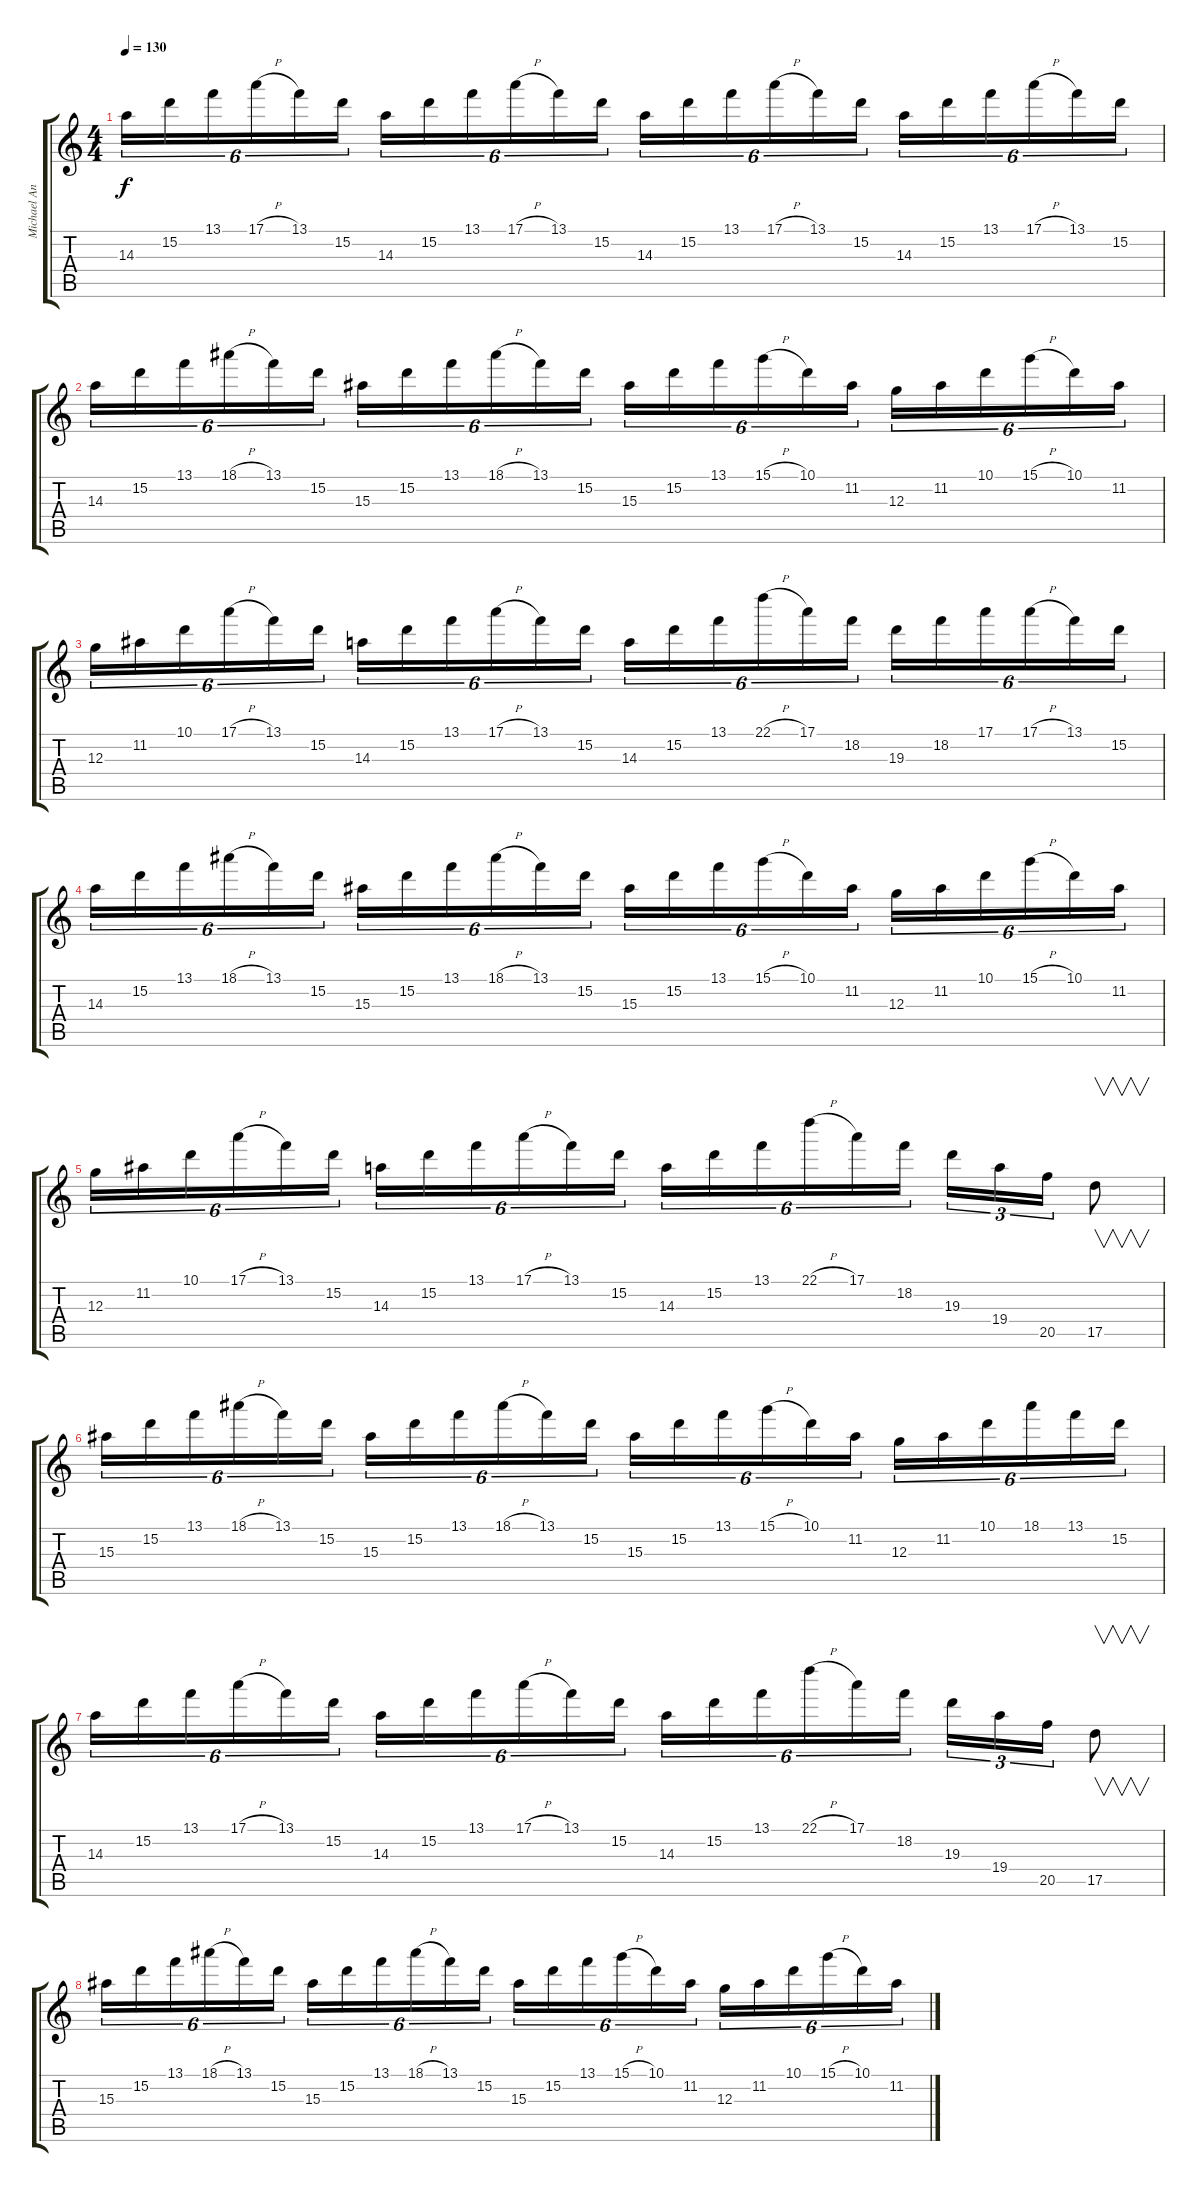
\track ("Michael Angelo" "Michael An") {instrument overdrivenguitar}
\staff {score tabs}
\tuning (E4 B3 G3 D3 A2 E2) {hide}
\ts (4 4)
\tempo 130
\clef g2
\ks c
14.3.16{tu (6 4) dy f instrument overdrivenguitar} 15.2.16{tu (6 4)} 13.1.16{tu (6 4)} 17.1{h}.16{tu (6 4)} 13.1.16{tu (6 4)} 15.2.16{tu (6 4)} 14.3.16{tu (6 4)} 15.2.16{tu (6 4)} 13.1.16{tu (6 4)} 17.1{h}.16{tu (6 4)} 13.1.16{tu (6 4)} 15.2.16{tu (6 4)} 14.3.16{tu (6 4)} 15.2.16{tu (6 4)} 13.1.16{tu (6 4)} 17.1{h}.16{tu (6 4)} 13.1.16{tu (6 4)} 15.2.16{tu (6 4)} 14.3.16{tu (6 4)} 15.2.16{tu (6 4)} 13.1.16{tu (6 4)} 17.1{h}.16{tu (6 4)} 13.1.16{tu (6 4)} 15.2.16{tu (6 4)} |
14.3.16{tu (6 4)} 15.2.16{tu (6 4)} 13.1.16{tu (6 4)} 18.1{h}.16{tu (6 4)} 13.1.16{tu (6 4)} 15.2.16{tu (6 4)} 15.3.16{tu (6 4)} 15.2.16{tu (6 4)} 13.1.16{tu (6 4)} 18.1{h}.16{tu (6 4)} 13.1.16{tu (6 4)} 15.2.16{tu (6 4)} 15.3.16{tu (6 4)} 15.2.16{tu (6 4)} 13.1.16{tu (6 4)} 15.1{h}.16{tu (6 4)} 10.1.16{tu (6 4)} 11.2.16{tu (6 4)} 12.3.16{tu (6 4)} 11.2.16{tu (6 4)} 10.1.16{tu (6 4)} 15.1{h}.16{tu (6 4)} 10.1.16{tu (6 4)} 11.2.16{tu (6 4)} |
12.3.16{tu (6 4)} 11.2.16{tu (6 4)} 10.1.16{tu (6 4)} 17.1{h}.16{tu (6 4)} 13.1.16{tu (6 4)} 15.2.16{tu (6 4)} 14.3.16{tu (6 4)} 15.2.16{tu (6 4)} 13.1.16{tu (6 4)} 17.1{h}.16{tu (6 4)} 13.1.16{tu (6 4)} 15.2.16{tu (6 4)} 14.3.16{tu (6 4)} 15.2.16{tu (6 4)} 13.1.16{tu (6 4)} 22.1{h}.16{tu (6 4)} 17.1.16{tu (6 4)} 18.2.16{tu (6 4)} 19.3.16{tu (6 4)} 18.2.16{tu (6 4)} 17.1.16{tu (6 4)} 17.1{h}.16{tu (6 4)} 13.1.16{tu (6 4)} 15.2.16{tu (6 4)} |
14.3.16{tu (6 4)} 15.2.16{tu (6 4)} 13.1.16{tu (6 4)} 18.1{h}.16{tu (6 4)} 13.1.16{tu (6 4)} 15.2.16{tu (6 4)} 15.3.16{tu (6 4)} 15.2.16{tu (6 4)} 13.1.16{tu (6 4)} 18.1{h}.16{tu (6 4)} 13.1.16{tu (6 4)} 15.2.16{tu (6 4)} 15.3.16{tu (6 4)} 15.2.16{tu (6 4)} 13.1.16{tu (6 4)} 15.1{h}.16{tu (6 4)} 10.1.16{tu (6 4)} 11.2.16{tu (6 4)} 12.3.16{tu (6 4)} 11.2.16{tu (6 4)} 10.1.16{tu (6 4)} 15.1{h}.16{tu (6 4)} 10.1.16{tu (6 4)} 11.2.16{tu (6 4)} |
12.3.16{tu (6 4)} 11.2.16{tu (6 4)} 10.1.16{tu (6 4)} 17.1{h}.16{tu (6 4)} 13.1.16{tu (6 4)} 15.2.16{tu (6 4)} 14.3.16{tu (6 4)} 15.2.16{tu (6 4)} 13.1.16{tu (6 4)} 17.1{h}.16{tu (6 4)} 13.1.16{tu (6 4)} 15.2.16{tu (6 4)} 14.3.16{tu (6 4)} 15.2.16{tu (6 4)} 13.1.16{tu (6 4)} 22.1{h}.16{tu (6 4)} 17.1.16{tu (6 4)} 18.2.16{tu (6 4)} 19.3.16{tu (3 2)} 19.4.16{tu (3 2)} 20.5.16{tu (3 2)} 17.5.8{v} |
15.3.16{tu (6 4)} 15.2.16{tu (6 4)} 13.1.16{tu (6 4)} 18.1{h}.16{tu (6 4)} 13.1.16{tu (6 4)} 15.2.16{tu (6 4)} 15.3.16{tu (6 4)} 15.2.16{tu (6 4)} 13.1.16{tu (6 4)} 18.1{h}.16{tu (6 4)} 13.1.16{tu (6 4)} 15.2.16{tu (6 4)} 15.3.16{tu (6 4)} 15.2.16{tu (6 4)} 13.1.16{tu (6 4)} 15.1{h}.16{tu (6 4)} 10.1.16{tu (6 4)} 11.2.16{tu (6 4)} 12.3.16{tu (6 4)} 11.2.16{tu (6 4)} 10.1.16{tu (6 4)} 18.1.16{tu (6 4)} 13.1.16{tu (6 4)} 15.2.16{tu (6 4)} |
14.3.16{tu (6 4)} 15.2.16{tu (6 4)} 13.1.16{tu (6 4)} 17.1{h}.16{tu (6 4)} 13.1.16{tu (6 4)} 15.2.16{tu (6 4)} 14.3.16{tu (6 4)} 15.2.16{tu (6 4)} 13.1.16{tu (6 4)} 17.1{h}.16{tu (6 4)} 13.1.16{tu (6 4)} 15.2.16{tu (6 4)} 14.3.16{tu (6 4)} 15.2.16{tu (6 4)} 13.1.16{tu (6 4)} 22.1{h}.16{tu (6 4)} 17.1.16{tu (6 4)} 18.2.16{tu (6 4)} 19.3.16{tu (3 2)} 19.4.16{tu (3 2)} 20.5.16{tu (3 2)} 17.5.8{v} |
15.3.16{tu (6 4)} 15.2.16{tu (6 4)} 13.1.16{tu (6 4)} 18.1{h}.16{tu (6 4)} 13.1.16{tu (6 4)} 15.2.16{tu (6 4)} 15.3.16{tu (6 4)} 15.2.16{tu (6 4)} 13.1.16{tu (6 4)} 18.1{h}.16{tu (6 4)} 13.1.16{tu (6 4)} 15.2.16{tu (6 4)} 15.3.16{tu (6 4)} 15.2.16{tu (6 4)} 13.1.16{tu (6 4)} 15.1{h}.16{tu (6 4)} 10.1.16{tu (6 4)} 11.2.16{tu (6 4)} 12.3.16{tu (6 4)} 11.2.16{tu (6 4)} 10.1.16{tu (6 4)} 15.1{h}.16{tu (6 4)} 10.1.16{tu (6 4)} 11.2.16{tu (6 4)}
